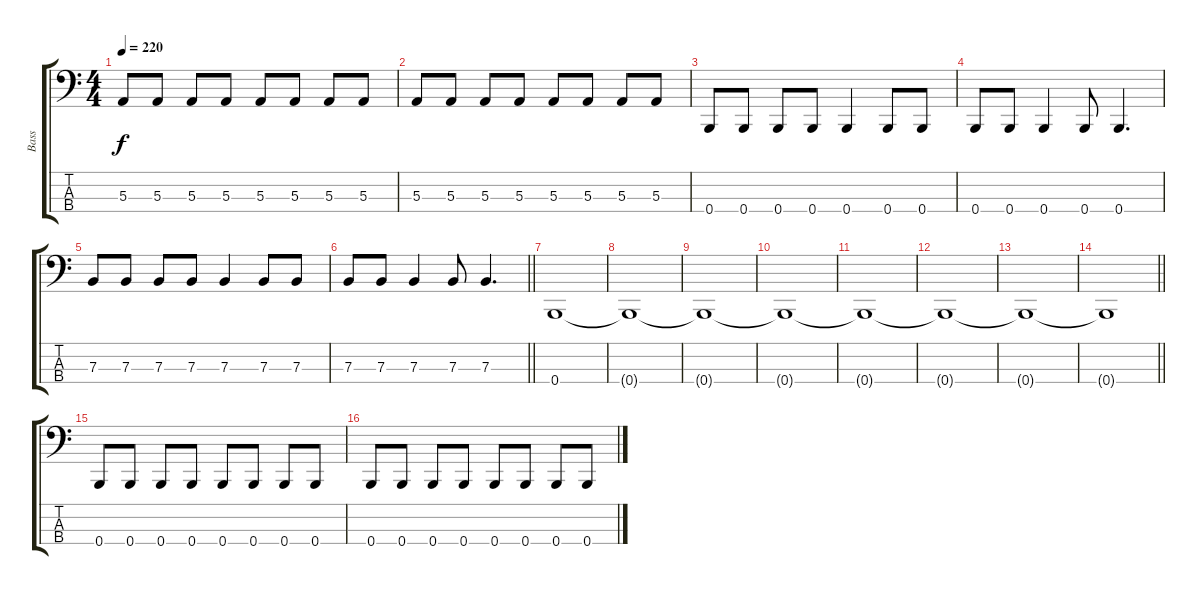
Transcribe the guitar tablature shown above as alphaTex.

\track ("Bass" "Bass") {instrument electricbasspick}
\staff {score tabs}
\tuning (D2 A1 E1 B0) {hide}
\ts (4 4)
\tempo 220
\clef f4
\ks c
5.3.8{dy f} 5.3.8 5.3.8 5.3.8 5.3.8 5.3.8 5.3.8 5.3.8 |
5.3.8 5.3.8 5.3.8 5.3.8 5.3.8 5.3.8 5.3.8 5.3.8 |
0.4.8 0.4.8 0.4.8 0.4.8 0.4.4 0.4.8 0.4.8 |
0.4.8 0.4.8 0.4.4 0.4.8 0.4.4{d} |
7.3.8 7.3.8 7.3.8 7.3.8 7.3.4 7.3.8 7.3.8 |
\barLineRight lightlight
7.3.8 7.3.8 7.3.4 7.3.8 7.3.4{d} |
0.4.1 |
0.4{t}.1 |
0.4{t}.1 |
0.4{t}.1 |
0.4{t}.1 |
0.4{t}.1 |
0.4{t}.1 |
\barLineRight lightlight
0.4{t}.1 |
0.4.8 0.4.8 0.4.8 0.4.8 0.4.8 0.4.8 0.4.8 0.4.8 |
0.4.8 0.4.8 0.4.8 0.4.8 0.4.8 0.4.8 0.4.8 0.4.8
